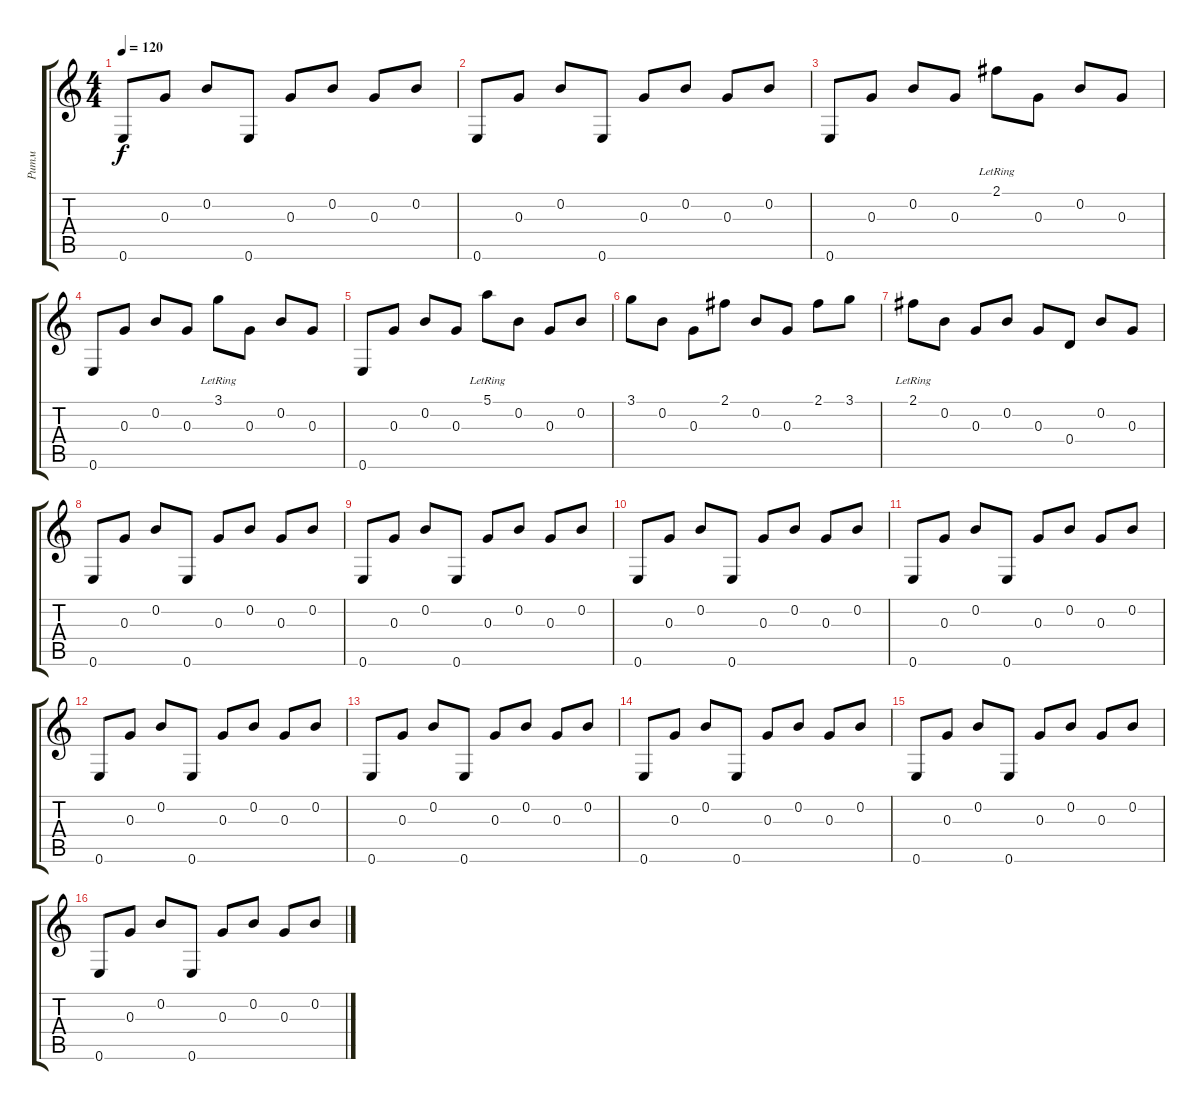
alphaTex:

\track ("Ритм" "Ритм") {instrument acousticguitarsteel}
\staff {score tabs}
\tuning (E4 B3 G3 D3 A2 E2) {hide}
\ts (4 4)
\tempo 120
\clef g2
\ks c
0.6.8{dy f} 0.3.8 0.2.8 0.6.8 0.3.8 0.2.8 0.3.8 0.2.8 |
0.6.8 0.3.8 0.2.8 0.6.8 0.3.8 0.2.8 0.3.8 0.2.8 |
0.6.8 0.3.8 0.2.8 0.3.8 2.1{lr}.8 0.3.8 0.2.8 0.3.8 |
0.6.8 0.3.8 0.2.8 0.3.8 3.1{lr}.8 0.3.8 0.2.8 0.3.8 |
0.6.8 0.3.8 0.2.8 0.3.8 5.1{lr}.8 0.2.8 0.3.8 0.2.8 |
3.1.8 0.2.8 0.3.8 2.1.8 0.2.8 0.3.8 2.1.8 3.1.8 |
2.1{lr}.8 0.2.8 0.3.8 0.2.8 0.3.8 0.4.8 0.2.8 0.3.8 |
0.6.8 0.3.8 0.2.8 0.6.8 0.3.8 0.2.8 0.3.8 0.2.8 |
0.6.8 0.3.8 0.2.8 0.6.8 0.3.8 0.2.8 0.3.8 0.2.8 |
0.6.8 0.3.8 0.2.8 0.6.8 0.3.8 0.2.8 0.3.8 0.2.8 |
0.6.8 0.3.8 0.2.8 0.6.8 0.3.8 0.2.8 0.3.8 0.2.8 |
0.6.8 0.3.8 0.2.8 0.6.8 0.3.8 0.2.8 0.3.8 0.2.8 |
0.6.8 0.3.8 0.2.8 0.6.8 0.3.8 0.2.8 0.3.8 0.2.8 |
0.6.8 0.3.8 0.2.8 0.6.8 0.3.8 0.2.8 0.3.8 0.2.8 |
0.6.8 0.3.8 0.2.8 0.6.8 0.3.8 0.2.8 0.3.8 0.2.8 |
0.6.8 0.3.8 0.2.8 0.6.8 0.3.8 0.2.8 0.3.8 0.2.8
